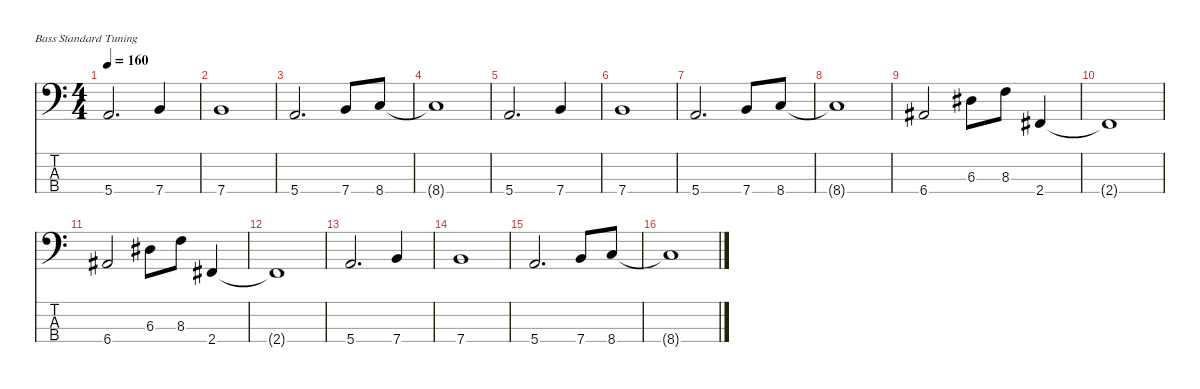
\defaultSystemsLayout 4
\hideDynamics
\bracketExtendMode nobrackets
\singleTrackTrackNamePolicy hidden
\multiTrackTrackNamePolicy hidden
\firstSystemTrackNameMode fullname
\firstSystemTrackNameOrientation horizontal
\otherSystemsTrackNameOrientation horizontal
\track ("Bass" "el.bs.") {instrument electricbassfinger}
\staff {score tabs}
\tuning (G2 D2 A1 E1)
\ts (4 4)
\tempo 160
\clef f4
\ks aminor
5.4.2{d dy f beam Up} 7.4.4{beam Up} |
7.4.1{beam Up} |
5.4.2{d beam Up} 7.4.8{beam Up} 8.4.8{beam Up} |
8.4{t}.1{beam Up} |
5.4.2{d beam Up} 7.4.4{beam Up} |
7.4.1{beam Up} |
5.4.2{d beam Up} 7.4.8{beam Up} 8.4.8{beam Up} |
8.4{t}.1{beam Up} |
6.4{acc #}.2{beam Up} 6.3{acc #}.8{beam Down} 8.3.8{beam Down} 2.4{acc #}.4{beam Up} |
2.4{t acc #}.1{beam Up} |
6.4{acc #}.2{beam Up} 6.3{acc #}.8{beam Down} 8.3.8{beam Down} 2.4{acc #}.4{beam Up} |
2.4{t acc #}.1{beam Up} |
5.4.2{d beam Up} 7.4.4{beam Up} |
7.4.1{beam Up} |
5.4.2{d beam Up} 7.4.8{beam Up} 8.4.8{beam Up} |
8.4{t}.1{beam Up}
